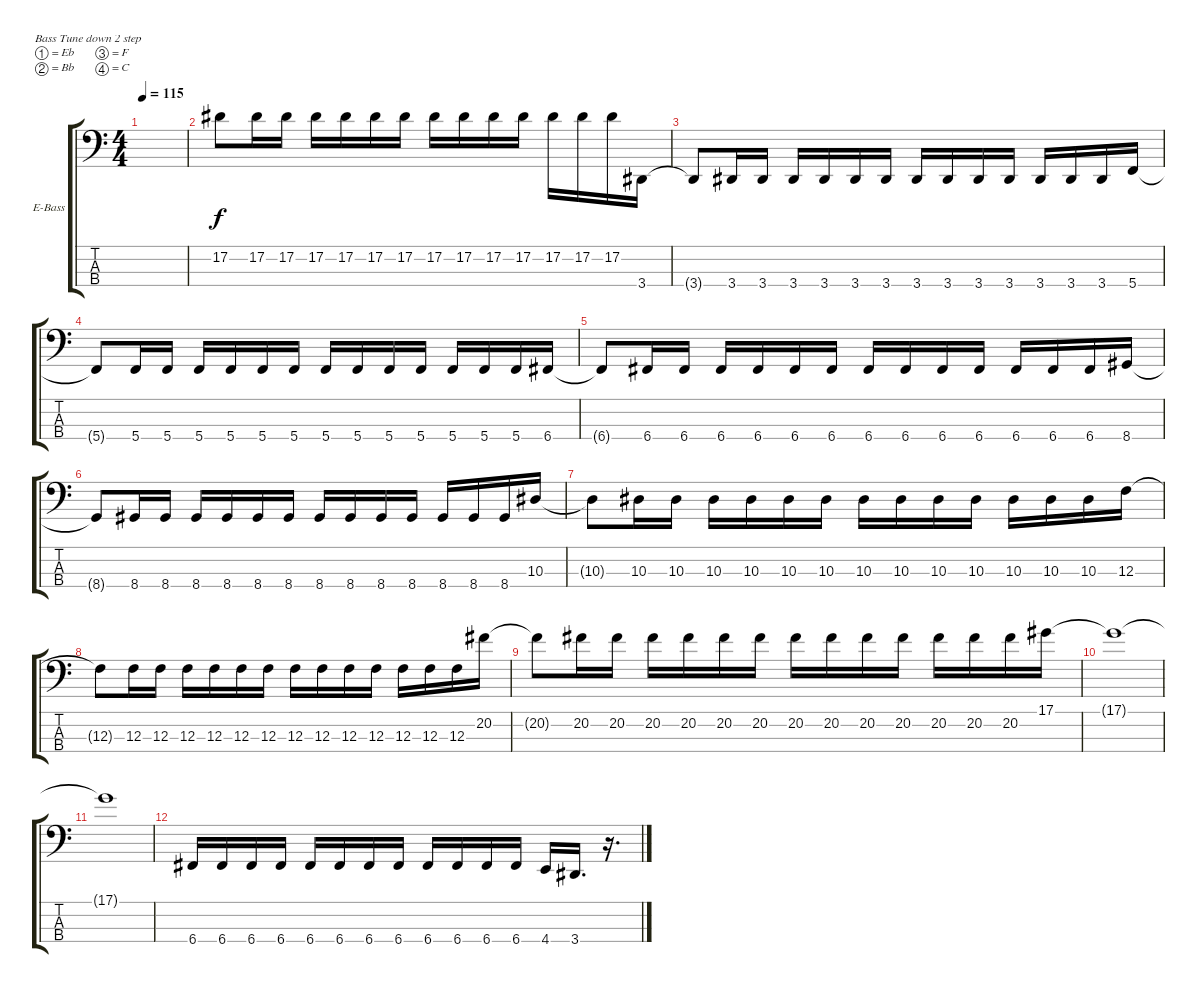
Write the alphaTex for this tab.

\bracketExtendMode groupsimilarinstruments
\firstSystemTrackNameOrientation horizontal
\otherSystemsTrackNameOrientation horizontal
\track ("Electric Bass" "E-Bass") {instrument electricbassfinger}
\staff {score tabs}
\tuning (Eb2 Bb1 F1 C1)
\ts (4 4)
\tempo 115
\clef f4
\ks c
|
17.2.8 17.2.16 17.2.16 17.2.16 17.2.16 17.2.16 17.2.16 17.2.16 17.2.16 17.2.16 17.2.16 17.2.16 17.2.16 17.2.16 3.4.16 |
3.4{t}.8 3.4.16 3.4.16 3.4.16 3.4.16 3.4.16 3.4.16 3.4.16 3.4.16 3.4.16 3.4.16 3.4.16 3.4.16 3.4.16 5.4.16 |
5.4{t}.8 5.4.16 5.4.16 5.4.16 5.4.16 5.4.16 5.4.16 5.4.16 5.4.16 5.4.16 5.4.16 5.4.16 5.4.16 5.4.16 6.4.16 |
6.4{t}.8 6.4.16 6.4.16 6.4.16 6.4.16 6.4.16 6.4.16 6.4.16 6.4.16 6.4.16 6.4.16 6.4.16 6.4.16 6.4.16 8.4.16 |
8.4{t}.8 8.4.16 8.4.16 8.4.16 8.4.16 8.4.16 8.4.16 8.4.16 8.4.16 8.4.16 8.4.16 8.4.16 8.4.16 8.4.16 10.3.16 |
10.3{t}.8 10.3.16 10.3.16 10.3.16 10.3.16 10.3.16 10.3.16 10.3.16 10.3.16 10.3.16 10.3.16 10.3.16 10.3.16 10.3.16 12.3.16 |
12.3{t}.8 12.3.16 12.3.16 12.3.16 12.3.16 12.3.16 12.3.16 12.3.16 12.3.16 12.3.16 12.3.16 12.3.16 12.3.16 12.3.16 20.2.16 |
20.2{t}.8 20.2.16 20.2.16 20.2.16 20.2.16 20.2.16 20.2.16 20.2.16 20.2.16 20.2.16 20.2.16 20.2.16 20.2.16 20.2.16 17.1.16 |
17.1{t}.1 |
17.1{t}.1 |
6.4.16 6.4.16 6.4.16 6.4.16 6.4.16 6.4.16 6.4.16 6.4.16 6.4.16 6.4.16 6.4.16 6.4.16 4.4.16 3.4.16{d} r.16{d}
